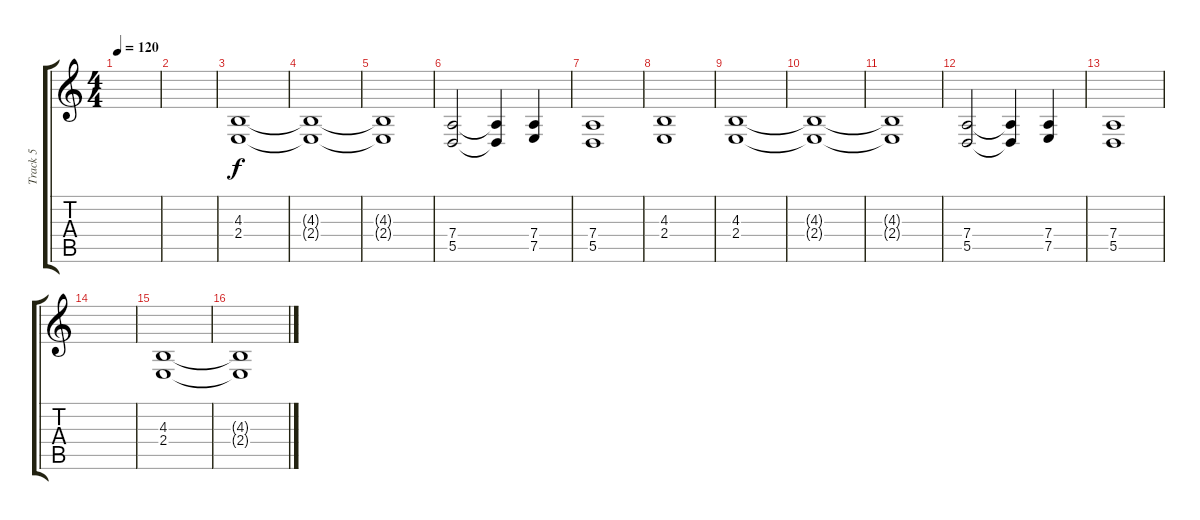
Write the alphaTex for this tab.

\track ("Track 5" "Track 5") {instrument choiraahs}
\staff {score tabs}
\tuning (E4 B3 G3 D3 A2 E2) {hide}
\ts (4 4)
\tempo 120
\clef g2
\ks c
|
|
(4.3 2.4).1 |
(4.3{t} 2.4{t}).1 |
(4.3{t} 2.4{t}).1 |
(7.4 5.5).2 (7.4{t} 5.5{t}).4 (7.4 7.5).4 |
(7.4 5.5).1 |
(4.3 2.4).1 |
(4.3 2.4).1 |
(4.3{t} 2.4{t}).1 |
(4.3{t} 2.4{t}).1 |
(7.4 5.5).2 (7.4{t} 5.5{t}).4 (7.4 7.5).4 |
(7.4 5.5).1 |
|
(4.3 2.4).1 |
(4.3{t} 2.4{t}).1
